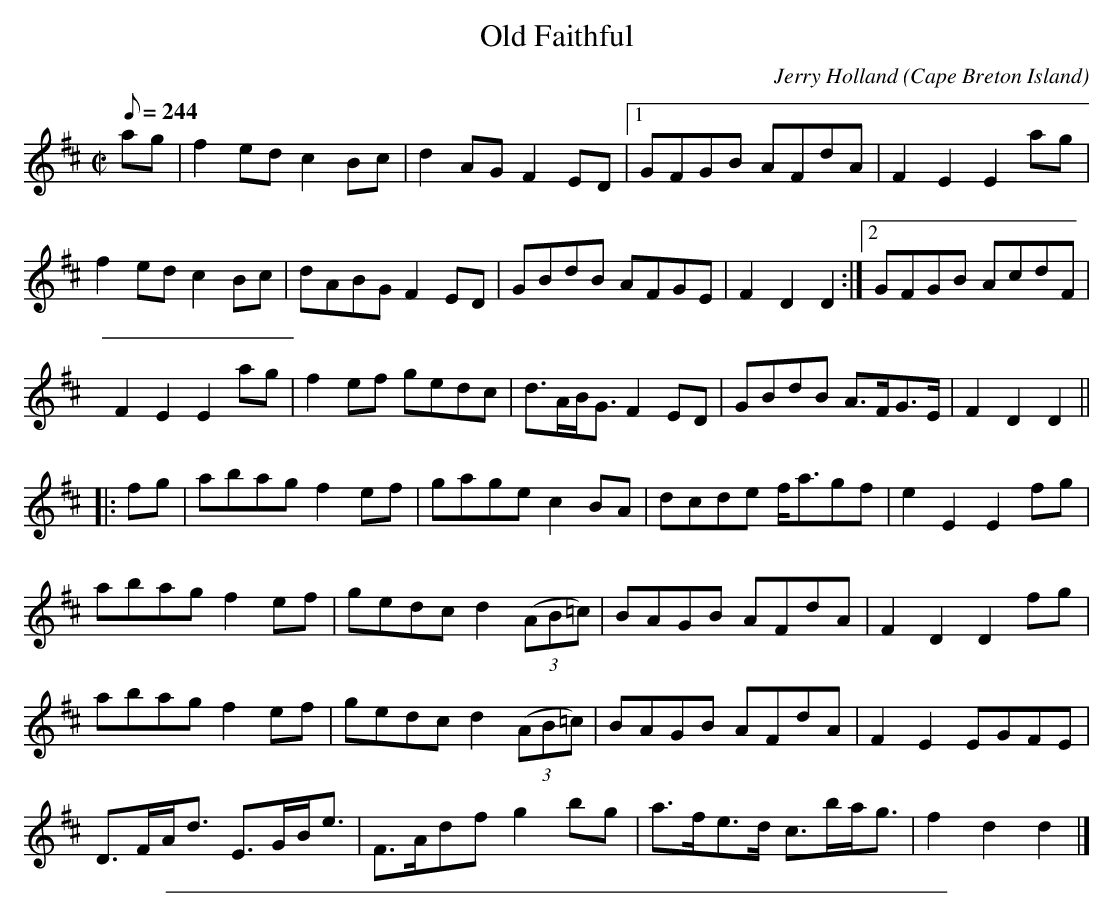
X:1
T: Old Faithful
C:Jerry Holland
O:Cape Breton Island
L:1/8
Q:244
M:C|
K:D
ag|f2 ed c2 Bc|d2 AG F2 ED|1GFGB AFdA|F2 E2 E2 ag|
f2 ed c2 Bc|dABG F2 ED|GBdB AFGE|F2 D2 D2:|2GFGB AcdF|
F2 E2 E2 ag|f2 ef gedc|d>AB<G F2 ED|GBdB A>FG>E|F2 D2 D2||
|:fg|abag f2 ef|gage c2BA|dcde f<agf|e2 E2 E2 fg|
abag f2 ef|gedc d2 (3(AB=c)|BAGB AFdA|F2 D2 D2 fg|
abag f2 ef|gedc d2 (3(AB=c)|BAGB AFdA|F2 E2 EGFE|
D>FA<d E>GB<e|F>Adf g2 bg|a>fe>d c>ba<g|f2 d2 d2|]
